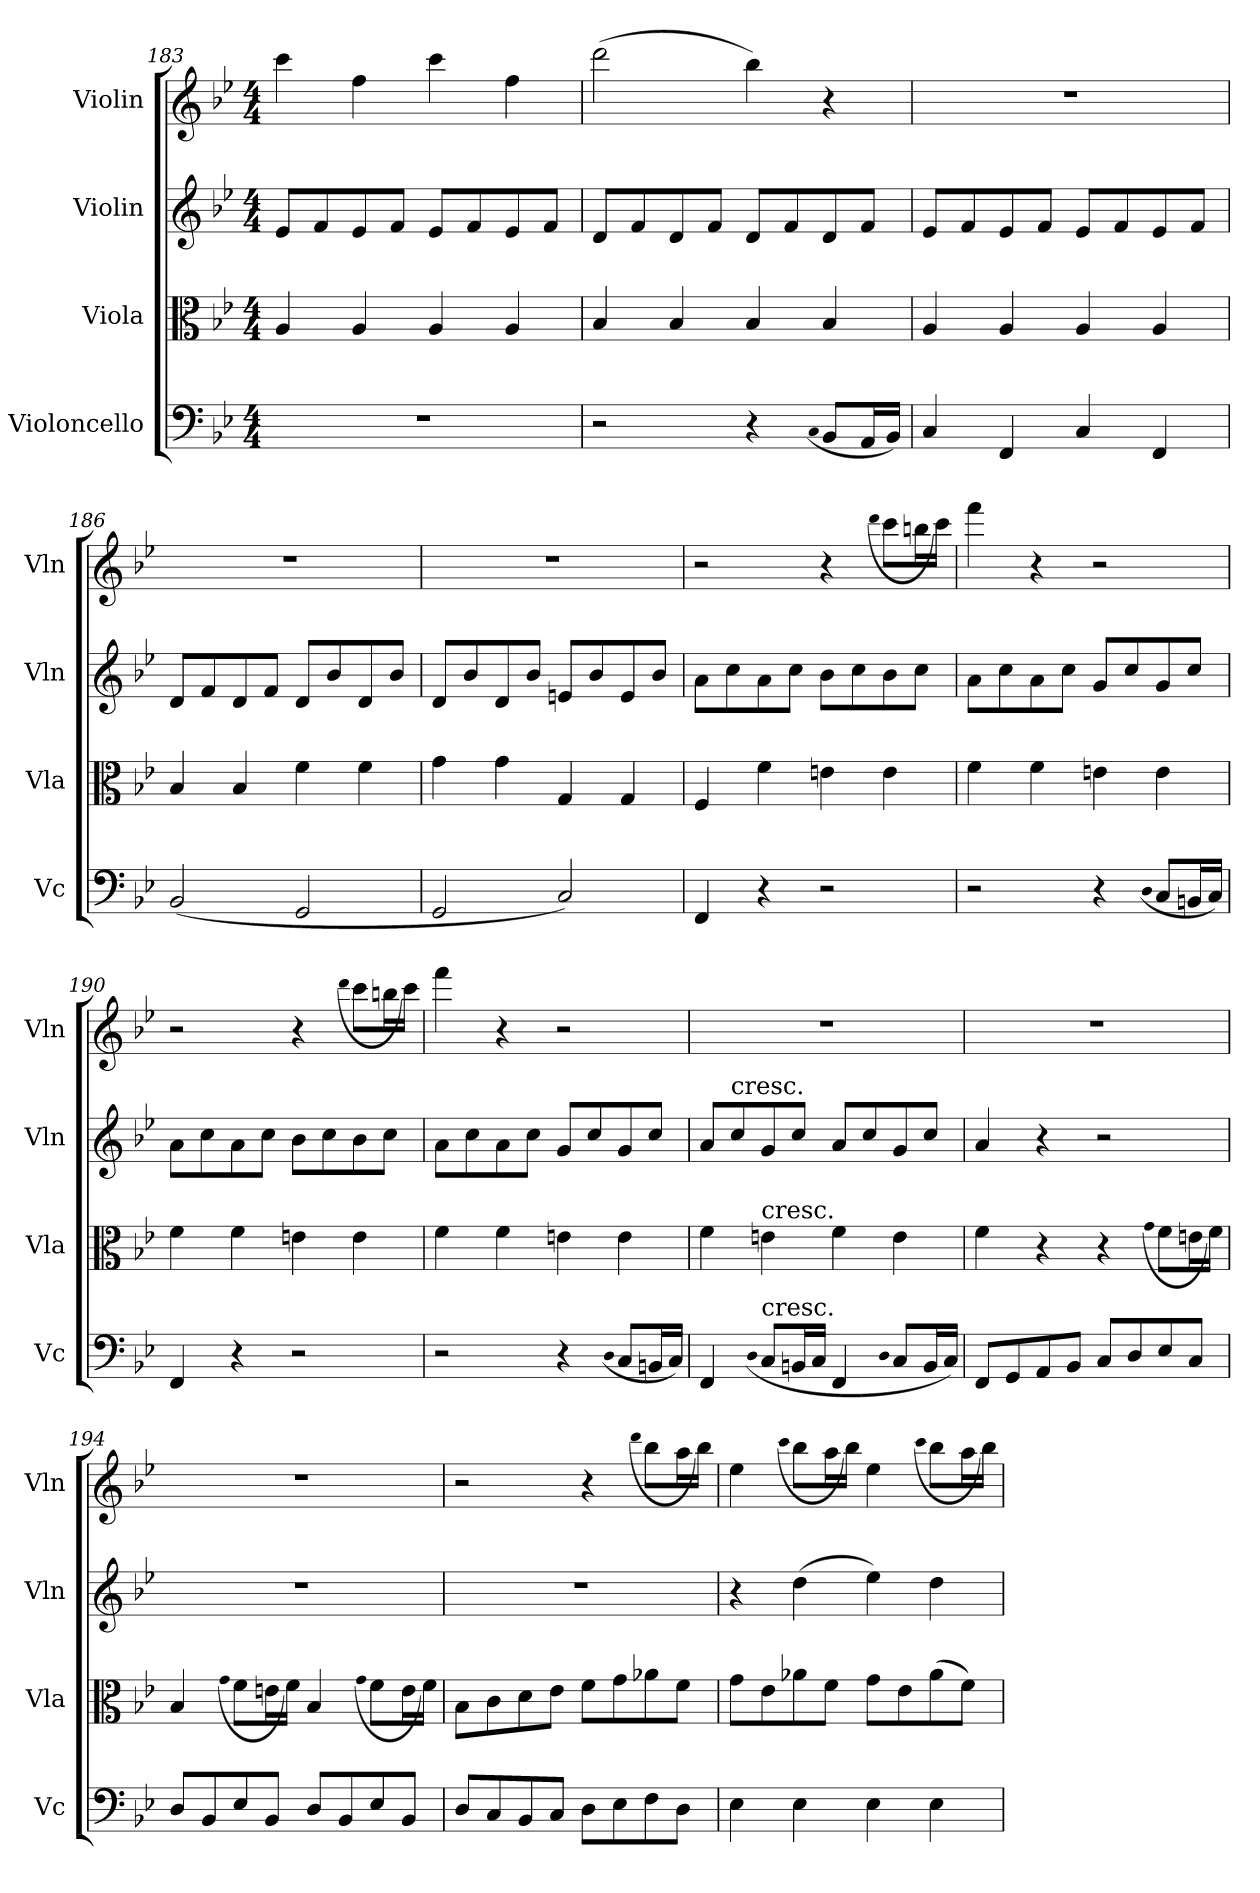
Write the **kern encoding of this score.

**kern	**kern	**kern	**kern
*part4	*part3	*part2	*part1
*staff4	*staff3	*staff2	*staff1
*I"Violoncello	*I"Viola	*I"Violin	*I"Violin
*I'Vc	*I'Vla	*I'Vln	*I'Vln
*clefF4	*clefC3	*clefG2	*clefG2
*k[b-e-]	*k[b-e-]	*k[b-e-]	*k[b-e-]
*M4/4	*M4/4	*M4/4	*M4/4
=183	=183	=183	=183
1r	4A/	8e-/L	4ccc\
.	.	8f/	.
.	4A/	8e-/	4ff\
.	.	8f/J	.
.	4A/	8e-/L	4ccc\
.	.	8f/	.
.	4A/	8e-/	4ff\
.	.	8f/J	.
=184	=184	=184	=184
2r	4B-/	8d/L	(2ddd\
.	.	8f/	.
.	4B-/	8d/	.
.	.	8f/J	.
4r	4B-/	8d/L	4bb-\)
.	.	8f/	.
(qC	.	.	.
8BB-/L	4B-/	8d/	4r
16AA/L	.	8f/J	.
16BB-/JJ)	.	.	.
=185	=185	=185	=185
4C/	4A/	8e-/L	1r
.	.	8f/	.
4FF/	4A/	8e-/	.
.	.	8f/J	.
4C/	4A/	8e-/L	.
.	.	8f/	.
4FF/	4A/	8e-/	.
.	.	8f/J	.
=186	=186	=186	=186
(2BB-/	4B-/	8d/L	1r
.	.	8f/	.
.	4B-/	8d/	.
.	.	8f/J	.
2GG/	4f\	8d/L	.
.	.	8b-/	.
.	4f\	8d/	.
.	.	8b-/J	.
=187	=187	=187	=187
2GG/	4g\	8d/L	1r
.	.	8b-/	.
.	4g\	8d/	.
.	.	8b-/J	.
2C/)	4G/	8en/L	.
.	.	8b-/	.
.	4G/	8e/	.
.	.	8b-/J	.
=188	=188	=188	=188
4FF/	4F/	8a\L	2r
.	.	8cc\	.
4r	4f\	8a\	.
.	.	8cc\J	.
2r	4en\	8b-\L	4r
.	.	8cc\	.
.	.	.	(qddd
.	4e\	8b-\	8ccc\L
.	.	8cc\J	16bbn\L
.	.	.	16ccc\JJ)
=189	=189	=189	=189
2r	4f\	8a\L	4fff\
.	.	8cc\	.
.	4f\	8a\	4r
.	.	8cc\J	.
4r	4en\	8g/L	2r
.	.	8cc/	.
(qD	.	.	.
8C/L	4e\	8g/	.
16BBn/L	.	8cc/J	.
16C/JJ)	.	.	.
=190	=190	=190	=190
4FF/	4f\	8a\L	2r
.	.	8cc\	.
4r	4f\	8a\	.
.	.	8cc\J	.
2r	4en\	8b-\L	4r
.	.	8cc\	.
.	.	.	(qddd
.	4e\	8b-\	8ccc\L
.	.	8cc\J	16bbn\L
.	.	.	16ccc\JJ)
=191	=191	=191	=191
2r	4f\	8a\L	4fff\
.	.	8cc\	.
.	4f\	8a\	4r
.	.	8cc\J	.
4r	4en\	8g/L	2r
.	.	8cc/	.
(qD	.	.	.
8C/L	4e\	8g/	.
16BBn/L	.	8cc/J	.
16C/JJ)	.	.	.
=192	=192	=192	=192
4FF/	4f\	8a/L	1r
!	!	!LO:TX:t=cresc.	!
.	.	8cc/	.
(qD	.	.	.
!	!LO:TX:t=cresc.	!	!
!LO:TX:t=cresc.	!	!	!
8C/L	4en\	8g/	.
16BBn/L	.	8cc/J	.
16C/JJ	.	.	.
4FF/	4f\	8a/L	.
.	.	8cc/	.
qD	.	.	.
8C/L	4e\	8g/	.
16BB/L	.	8cc/J	.
16C/JJ)	.	.	.
=193	=193	=193	=193
8FF/L	4f\	4a/	1r
8GG/	.	.	.
8AA/	4r	4r	.
8BB-/J	.	.	.
8C/L	4r	2r	.
8D/	.	.	.
.	(qg	.	.
8E-/	8f\L	.	.
8C/J	16en\L	.	.
.	16f\JJ)	.	.
=194	=194	=194	=194
8D/L	4B-/	1r	1r
8BB-/	.	.	.
.	(qg	.	.
8E-/	8f\L	.	.
8BB-/J	16en\L	.	.
.	16f\JJ)	.	.
8D/L	4B-/	.	.
8BB-/	.	.	.
.	(qg	.	.
8E-/	8f\L	.	.
8BB-/J	16e\L	.	.
.	16f\JJ)	.	.
=195	=195	=195	=195
8D/L	8B-\L	1r	2r
8C/	8c\	.	.
8BB-/	8d\	.	.
8C/J	8e-\J	.	.
8D\L	8f\L	.	4r
8E-\	8g\	.	.
.	.	.	(qddd
8F\	8a-X\	.	8bb-\L
8D\J	8f\J	.	16aa\L
.	.	.	16bb-\JJ)
=196	=196	=196	=196
4E-\	8g\L	4r	4ee-\
.	8e-\	.	.
.	.	.	(qccc
4E-\	8a-X\	(4dd\	8bb-\L
.	8f\J	.	16aa\L
.	.	.	16bb-\JJ)
4E-\	8g\L	4ee-\)	4ee-\
.	8e-\	.	.
.	.	.	(qccc
4E-\	(8a-\	4dd\	8bb-\L
.	8f\J)	.	16aa\L
.	.	.	16bb-\JJ)
=	=	=	=
*-	*-	*-	*-
